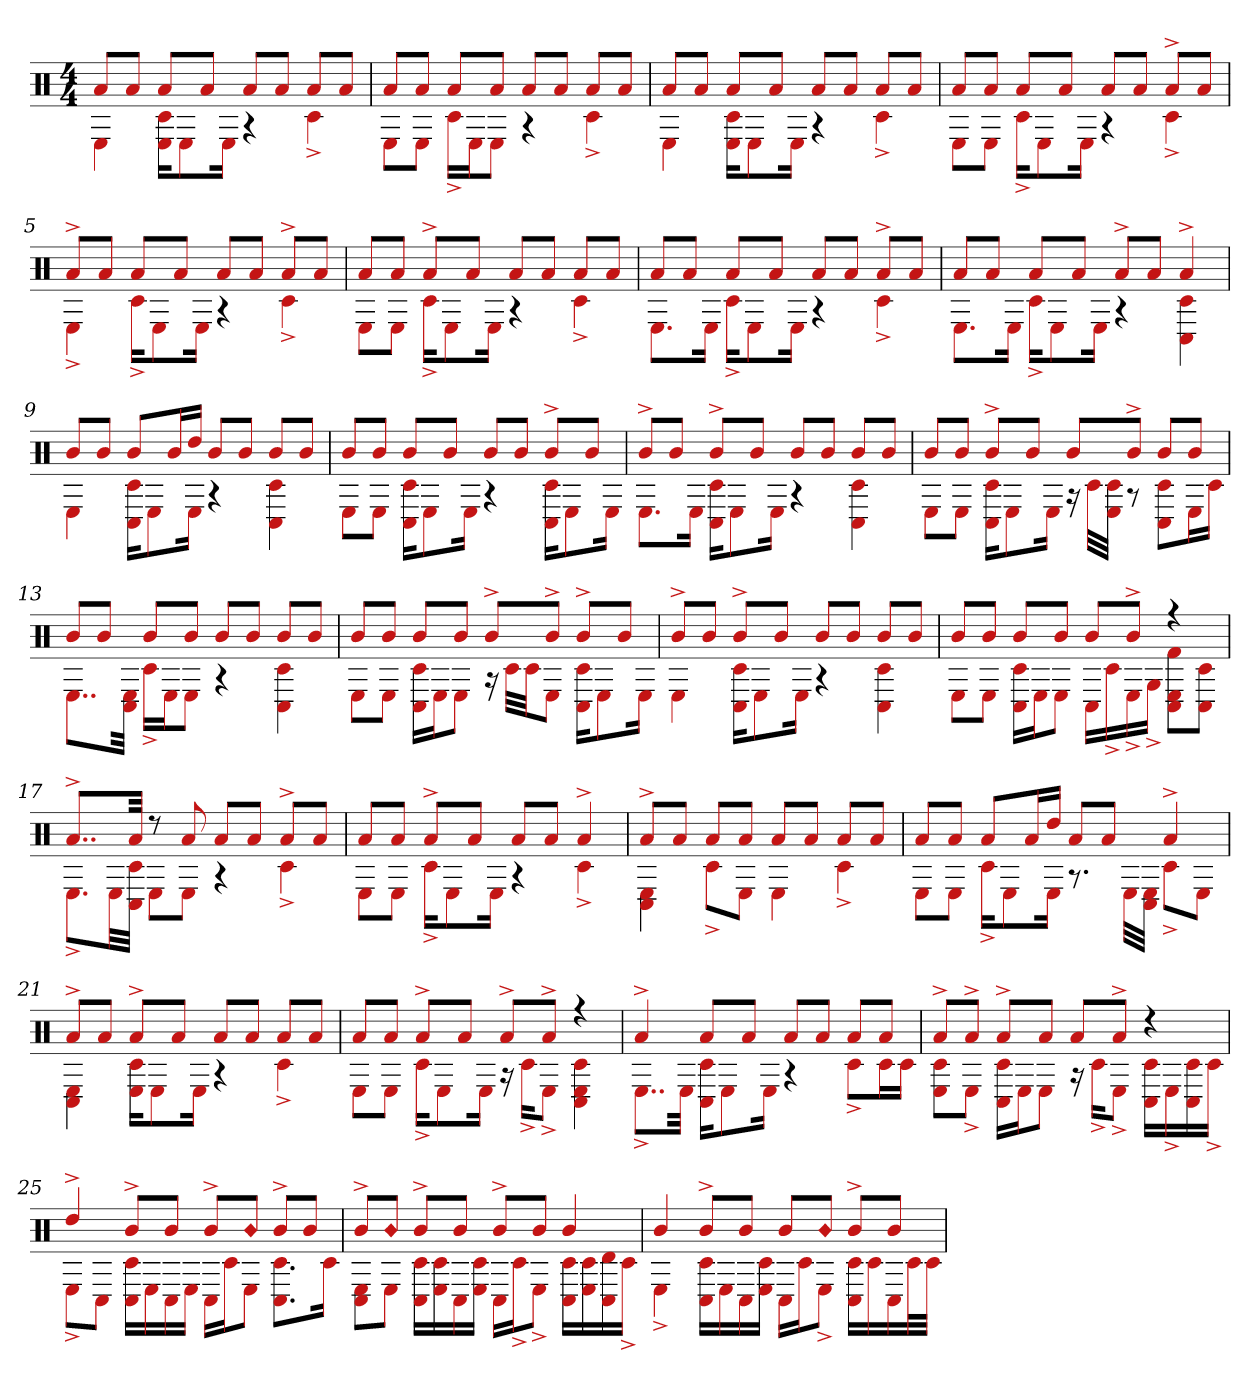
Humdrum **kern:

**kern
*part1
*staff1
*clefX
*k[]
*M4/4
=1
*^
8aL	4E
8aJ	.
8aL	16E 16c#KL
.	8E
8aJ	.
.	16EJk
8aL	4r
8aJ	.
8aL	4c#^
8aJ	.
=2	=2
8aL	8EL
8aJ	8EJ
8aL	16c#^LL
.	16EJ
8aJ	8EJ
8aL	4r
8aJ	.
8aL	4c#^
8aJ	.
=3	=3
8aL	4E
8aJ	.
8aL	16c# 16EKL
.	8E
8aJ	.
.	16EJk
8aL	4r
8aJ	.
8aL	4c#^
8aJ	.
=4	=4
8aL	8EL
8aJ	8EJ
8aL	16c#^KL
.	8E
8aJ	.
.	16EJk
8aL	4r
8aJ	.
8a^L	4c#^
8aJ	.
=5	=5
8a^L	4E^
8aJ	.
8aL	16c#^KL
.	8E
8aJ	.
.	16EJk
8aL	4r
8aJ	.
8a^L	4c#^
8aJ	.
=6	=6
8aL	8EL
8aJ	8EJ
8a^L	16c#^KL
.	8E
8aJ	.
.	16EJk
8aL	4r
8aJ	.
8aL	4c#^
8aJ	.
=7	=7
8aL	8.EL
8aJ	.
.	16EJk
8aL	16c#^KL
.	8E
8aJ	.
.	16EJk
8aL	4r
8aJ	.
8a^L	4c#^
8aJ	.
=8	=8
8aL	8.EL
8aJ	.
.	16EJk
8aL	16c#^KL
.	8E
8aJ	.
.	16EJk
8a^L	4r
8aJ	.
4a^	4C# 4c#
=9	=9
8bL	4E
8bJ	.
8bL	16C# 16c#KL
.	8E
16bL	.
16ddJJ	16EJk
8bL	4r
8bJ	.
8bL	4C# 4c#
8bJ	.
=10	=10
8bL	8EL
8bJ	8EJ
8bL	16C# 16c#KL
.	8E
8bJ	.
.	16EJk
8bL	4r
8bJ	.
8b^L	16C# 16c#KL
.	8E
8bJ	.
.	16EJk
=11	=11
8b^L	8.EL
8bJ	.
.	16EJk
8b^L	16C# 16c#KL
.	8E
8bJ	.
.	16EJk
8bL	4r
8bJ	.
8bL	4C# 4c#
8bJ	.
=12	=12
8bL	8EL
8bJ	8EJ
8b^L	16C# 16c#KL
.	8E
8bJ	.
.	16EJk
8bL	16r
.	32c#LLL
.	32c# 32EJJJ
8b^J	8r
8bL	8C# 8c#L
8bJ	16EL
.	16c#JJ
=13	=13
8bL	8..EL
8bJ	.
.	32E 32C#Jkk
8bL	16c#^LL
.	16EJ
8bJ	8EJ
8bL	4r
8bJ	.
8bL	4C# 4c#
8bJ	.
=14	=14
8bL	8EL
8bJ	8EJ
8bL	16C# 16c#LL
.	16EJ
8bJ	8EJ
8b^L	16r
.	32c#LLL
.	32c#JJ
8b^J	8EJ
8b^L	16C# 16c#KL
.	8E
8bJ	.
.	16EJk
=15	=15
8b^L	4E
8bJ	.
8b^L	16C# 16c#KL
.	8E
8bJ	.
.	16EJk
8bL	4r
8bJ	.
8bL	4C# 4c#
8bJ	.
=16	=16
8bL	8EL
8bJ	8EJ
8bL	16C# 16c#LL
.	16EJ
8bJ	8EJ
8bL	16C#LL
.	16c#^
8b^J	16E^
.	16G^JJ
4r	8C# 8f# 8EL
.	8C# 8c#J
=17	=17
8..a^L	8.E^L
.	32ELL
32aJkk	32C# 32c#JJJ
8r	8EL
8a	8EJ
8aL	4r
8aJ	.
8a^L	4c#^
8aJ	.
=18	=18
8aL	8EL
8aJ	8EJ
8a^L	16c#^KL
.	8E
8aJ	.
.	16EJk
8aL	4r
8aJ	.
4a^	4c#^
=19	=19
8a^L	4C# 4E
8aJ	.
8aL	8c#^L
8aJ	8EJ
8aL	4E
8aJ	.
8aL	4c#^
8aJ	.
=20	=20
8aL	8EL
8aJ	8EJ
8aL	16c#^KL
.	8E
16aL	.
16ddJJ	16EJk
8aL	8.r
8aJ	.
.	32ELLL
.	32E 32C#JJJ
4a^	8c#^L
.	8EJ
=21	=21
8a^L	4C# 4E
8aJ	.
8a^L	16E 16c#KL
.	8E
8aJ	.
.	16EJk
8aL	4r
8aJ	.
8aL	4c#^
8aJ	.
=22	=22
8aL	8EL
8aJ	8EJ
8a^L	16c#^KL
.	8E
8aJ	.
.	16EJk
8a^L	16r
.	16c#^KL
8a^J	8E^J
4r	4C# 4c# 4E
=23	=23
4a^	8..E^L
.	32EJkk
8aL	16C# 16c#KL
.	8E
8aJ	.
.	16EJk
8aL	4r
8aJ	.
8aL	8c#^L
8aJ	16c#L
.	16c#JJ
=24	=24
8a^L	8c# 8EL
8a^J	8E^J
8a^L	16C# 16c#LL
.	16EJ
8aJ	8EJ
8aL	16r
.	16c#^KL
8a^J	8E^J
4r	16C# 16c#LL
.	16E^
.	16C# 16c#
.	16c#^JJ
=25	=25
4dd^	8E^L
.	8C#J
8b^L	16C# 16c#LL
.	16E
8bJ	16C#
.	16EJJ
8b^L	16C#LL
.	16c#J
!LO:N:head=diamond	!
8bJ	8EJ
8b^L	8.C# 8.c#L
8bJ	.
.	16c#Jk
=26	=26
8b^L	8C# 8EL
!LO:N:head=diamond	!
8bJ	8EJ
8b^L	16C# 16c#LL
.	16E 16c#
8bJ	16C#
.	16E 16c#JJ
8b^L	16C#LL
.	16c#^J
8bJ	8E^J
4b	16C# 16c#LL
.	16E 16c#
.	16C# 16d
.	16c#^JJ
=27	=27
4b	4E^
8b^L	16C# 16c#LL
.	16E
8bJ	16C#
.	16E 16c#JJ
8bL	16C#LL
.	16c#J
!LO:N:head=diamond	!
8bJ	8E^J
8b^L	16C# 16c#LL
.	16c#
8bJ	16C#
.	32c#L
.	32c#JJJ
*v	*v
=
*-
